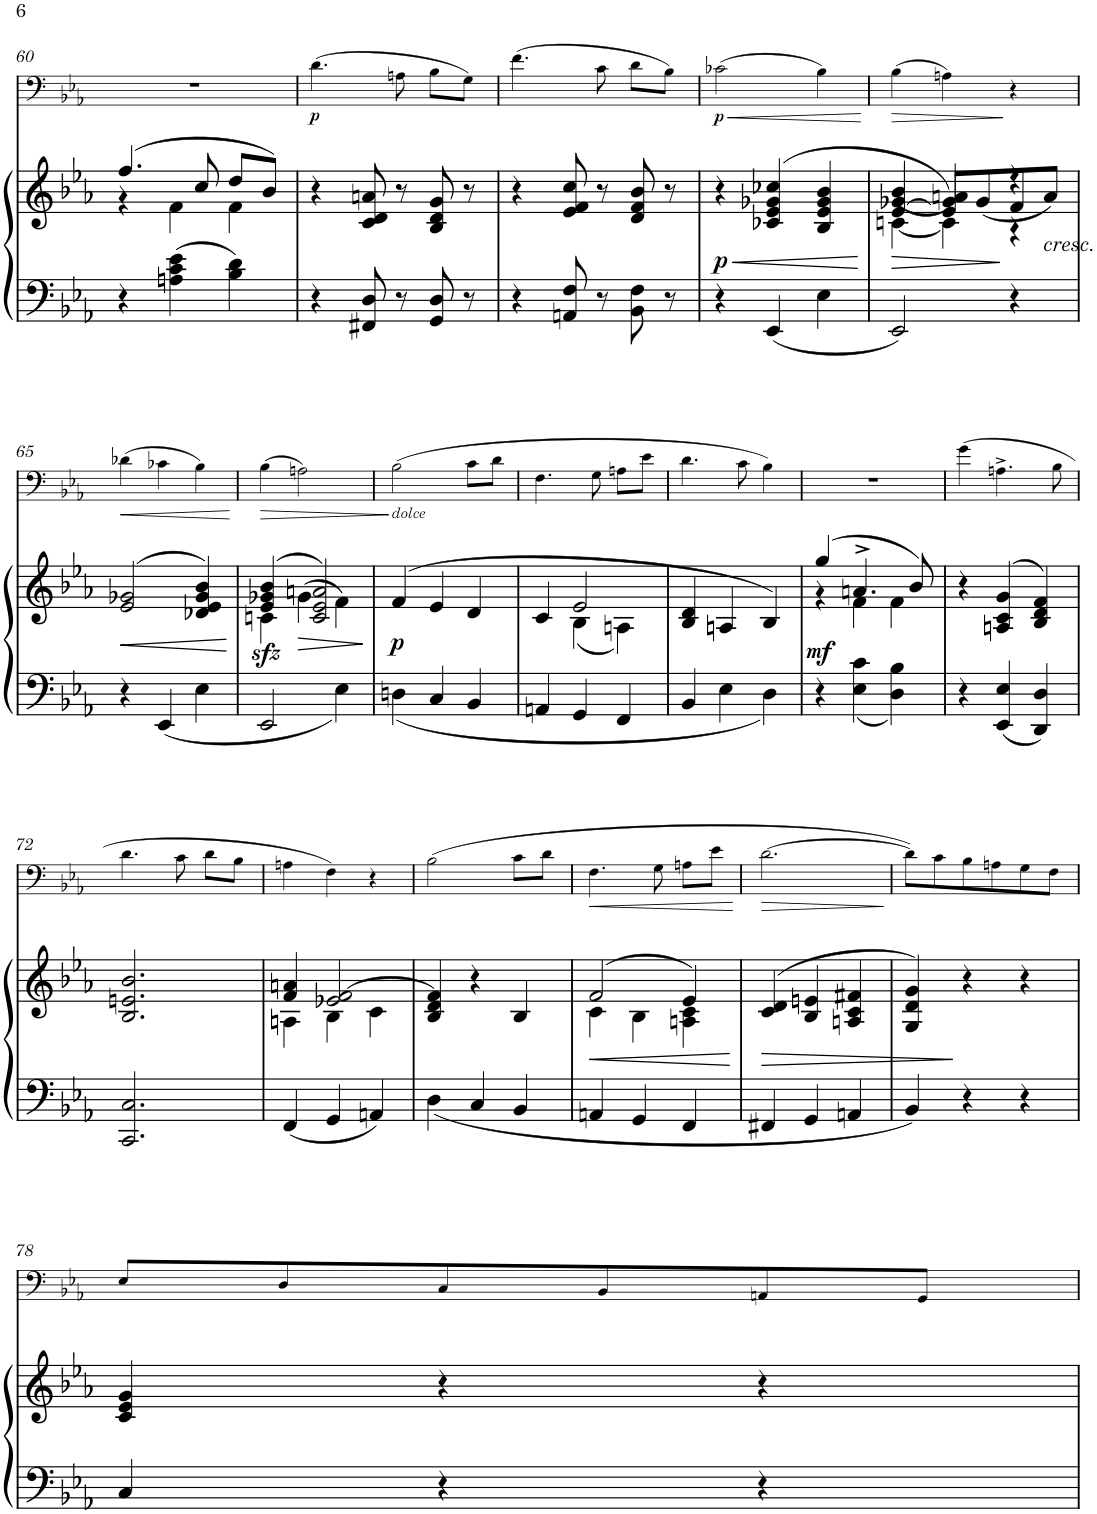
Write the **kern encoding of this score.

**kern	**kern	**dynam	**kern	**dynam
*part2	*part2	*part2	*part1	*part1
*staff3	*staff2	*staff2/3	*staff1	*staff1
*I"Piano	*	*	*I"Trombone	*
*I'Pno	*	*	*I'Trb	*
!!LO:PB:g=z
*clefF4	*clefG2	*	*clefF4	*
*k[b-e-a-]	*k[b-e-a-]	*	*k[b-e-a-]	*
*M3/4	*M3/4	*	*M3/4	*
=60	=60	=60	=60	=60
*	*^	*	*	*
4r	(4.ff/	4r	.	2.r	.
4An\ 4c\ 4e-\	.	4f\	.	.	.
.	8cc/	.	.	.	.
4B-\ 4d\	8dd/L	4f\	.	.	.
.	8b-/J)	.	.	.	.
*	*v	*v	*	*	*
=61	=61	=61	=61	=61
!	!	!	!	!LO:DY:b
4r	4r	.	(4.d\	p
8FF#X/ 8D/	8c/ 8d/ 8an/	.	.	.
8r	8r	.	8An\	.
8GG/ 8D/	8B-/ 8d/ 8g/	.	8B-\L	.
8r	8r	.	8G\J)	.
=62	=62	=62	=62	=62
4r	4r	.	(4.f\	.
8AAn/ 8F/	8e-/ 8f/ 8cc/	.	.	.
8r	8r	.	8c\	.
8BB-\ 8F\	8d/ 8f/ 8b-/	.	8d\L	.
8r	8r	.	8B-\J)	.
=63	=63	=63	=63	=63
!	!	!LO:HP:b	!	!LO:HP:b
!	!	!LO:DY:n=1:b	!	!LO:DY:n=1:b
4r	4r	< p	(2c-X\	< p
4EE-/	(>4c-X/ 4e-/ 4g-X/ 4cc-X/	.	.	.
4E-\	4B-/ 4e-/ 4g-/ 4b-/	.	4B-\)	.
.	.	[	.	[
=64	=64	=64	=64	=64
!	!	!LO:HP:b	!	!LO:HP:b
*	*^	*	*	*
*	*	*^	*	*	*
2EE-/	[4cn\	[4e-/ 4g-X/	(4b-/	>	(4B-\	>
.	4c\])	8e-/] 8g-/L	4an/)	.	4An\)	.
.	.	(<8g-/	.	.	.	.
4r	4r	8f/	4r	]	4r	]
!	!	!LO:TX:b:i:t=cresc.	!	!	!	!
.	.	8a/J)	.	.	.	.
*	*	*v	*v	*	*	*
!!LO:LB:g=z
=65	=65	=65	=65	=65	=65
!	!	!	!LO:HP:b	!	!LO:HP:b
*	*v	*v	*	*	*
4r	(>2e-/ 2g-X/	<	(4d-X\	<
4EE-/	.	.	4c-X\	.
4E-\	4d-X/ 4e-/ 4g-/ 4b-/)	.	4B-\)	.
.	.	[	.	[
=66	=66	=66	=66	=66
*	*^	*	*	*
!	!	!	!LO:DY:b	!	!LO:HP:b
2EE-/	(4e-/ 4g-X/ 4b-/	4cn\	sfz	(4B-\	>
!	!	!	!LO:HP:b	!	!
.	2c/ 2e-/ 2an/)	(>4g-\	>	2An\)	.
4E-\	.	4f\)	.	.	.
*	*v	*v	*	*	*
.	.	]	.	]
=67	=67	=67	=67	=67
!	!	!	!LO:TX:b:i:t=dolce	!
!	!	!LO:DY:b	!	!
4Dn\	(4f/	p	(2B-\	.
4C/	4e-/	.	.	.
4BB-/	4d/	.	8c\L	.
.	.	.	8d\J	.
=68	=68	=68	=68	=68
*	*^	*	*	*
4AAn/	4c/	4ryy	.	4.F\	.
4GG/	2e-/	(4B-\	.	.	.
.	.	.	.	8G\	.
4FF/	.	4An\)	.	8An\L	.
.	.	.	.	8e-\J	.
*	*v	*v	*	*	*
=69	=69	=69	=69	=69
4BB-/	4B-/ 4d/	.	4.d\	.
4E-\	4An/	.	.	.
.	.	.	8c\	.
4D\	4B-/)	.	4B-\)	.
=70	=70	=70	=70	=70
*	*^	*	*	*
!	!	!	!LO:DY:b	!	!
4r	(4gg/	4r	mf	2.r	.
4E-\ 4c\	4.an^/	4f\	.	.	.
4D\ 4B-\	.	4f\	.	.	.
.	8b-/)	.	.	.	.
*	*v	*v	*	*	*
=71	=71	=71	=71	=71
4r	4r	.	(4g\	.
4EE-/ 4E-/	(>4An/ 4c/ 4g/	.	4.An^\	.
4DD/ 4D/	4B-/ 4d/ 4f/)	.	.	.
.	.	.	8B-\	.
!!LO:LB:g=z
=72	=72	=72	=72	=72
2.CC/ 2.C/	2.B-/ 2.en/ 2.b-/	.	4.d\	.
.	.	.	8c\	.
.	.	.	8d\L	.
.	.	.	8B-\J	.
=73	=73	=73	=73	=73
*	*^	*	*	*
4FF/	4f/ 4an/	4An\	.	4An\	.
4GG/	2e-X/ [2f/	4B-\	.	4F\)	.
4AAn/	.	4c\	.	4r	.
*	*v	*v	*	*	*
=74	=74	=74	=74	=74
4D\	4B-/ 4d/ 4f/]	.	(2B-\	.
4C/	4r	.	.	.
4BB-/	4B-/	.	8c\L	.
.	.	.	8d\J	.
=75	=75	=75	=75	=75
!	!	!LO:HP:b	!	!LO:HP:b
*	*^	*	*	*
4AAn/	(2f/	4c\	<	4.F\	<
4GG/	.	4B-\	.	.	.
.	.	.	.	8G\	.
4FF/	4e-/)	4An\ 4c\	.	8An\L	.
.	.	.	.	8e-\J	.
*	*v	*v	*	*	*
.	.	[	.	[
=76	=76	=76	=76	=76
!	!	!LO:HP:b	!	!LO:HP:b
4FF#X/	(>4c/ 4d/	>	[2.d\	>
4GG/	4B-/ 4en/	.	.	.
4AAn/	4An/ 4c/ 4f#X/	.	.	.
.	.	.	.	]
=77	=77	=77	=77	=77
4BB-/	4G/ 4d/ 4g/)	.	8d\L])	.
.	.	.	8c\	.
4r	4r	]	8B-\	.
.	.	.	8An\	.
4r	4r	.	8G\	.
.	.	.	8F\J	.
!!LO:LB:g=z
=78	=78	=78	=78	=78
4C/	4c/ 4e-/ 4g/	.	8E-/L	.
.	.	.	8D/	.
4r	4r	.	8C/	.
.	.	.	8BB-/	.
4r	4r	.	8AAn/	.
.	.	.	8GG/J	.
=	=	=	=	=
*-	*-	*-	*-	*-
